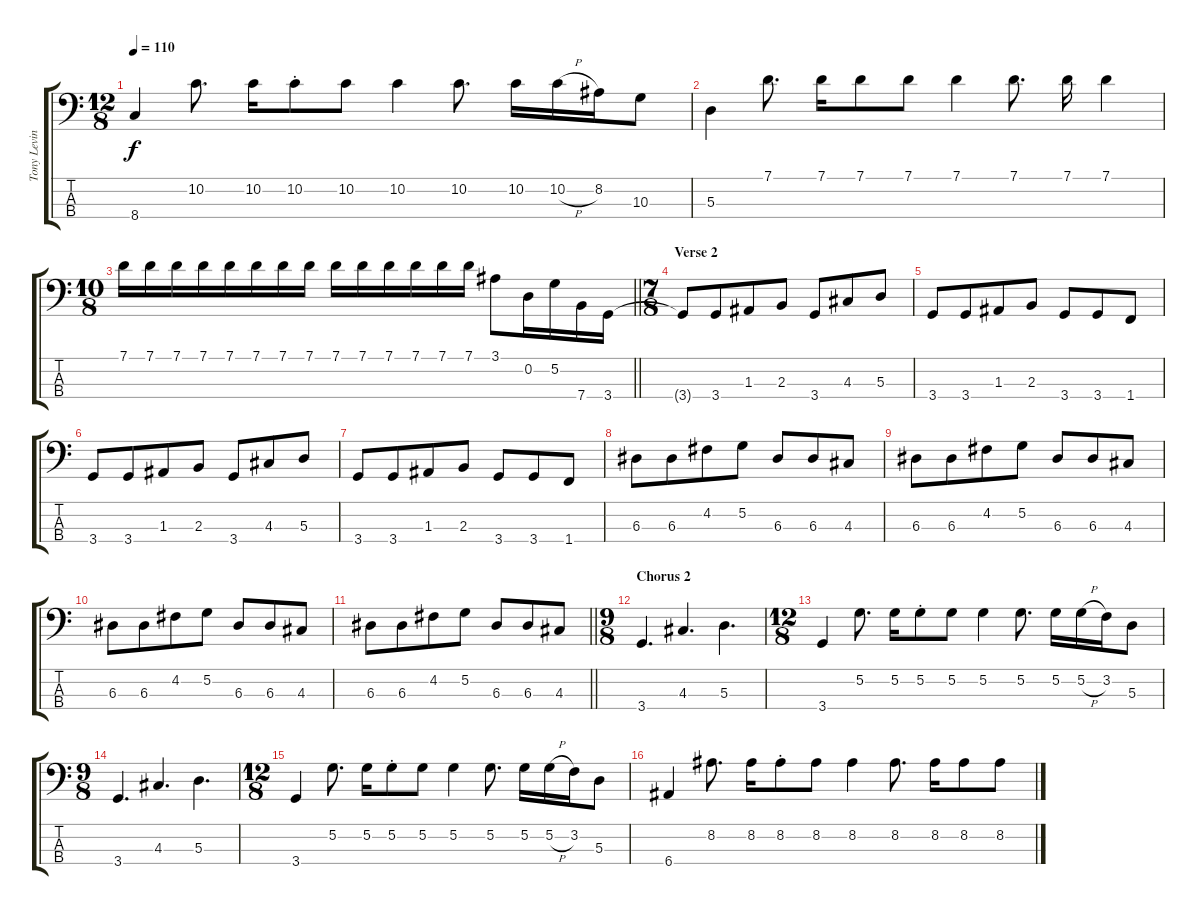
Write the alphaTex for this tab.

\track ("Tony Levin" "Tony Levin") {instrument electricbassfinger}
\staff {score tabs}
\tuning (G2 D2 A1 E1) {hide}
\ts (12 8)
\tempo 110
\clef f4
\ks c
8.4.4{dy f} 10.2.8{d} 10.2.16 10.2{st}.8 10.2.8 10.2.4 10.2.8{d} 10.2.16 10.2{h}.16 8.2.16 10.3.8 |
5.3.4 7.1.8{d} 7.1.16 7.1.8 7.1.8 7.1.4 7.1.8{d} 7.1.16 7.1.4 |
\ts (10 8)
\barLineRight lightlight
7.1.16 7.1.16 7.1.16 7.1.16 7.1.16 7.1.16 7.1.16 7.1.16 7.1.16 7.1.16 7.1.16 7.1.16 7.1.16 7.1.16 3.1.8 0.2.16 5.2.16 7.4.16 3.4.16 |
\ts (7 8)
\section ("" "Verse 2")
3.4{t}.8 3.4.8 1.3.8 2.3.8 3.4.8 4.3.8 5.3.8 |
3.4.8 3.4.8 1.3.8 2.3.8 3.4.8 3.4.8 1.4.8 |
3.4.8 3.4.8 1.3.8 2.3.8 3.4.8 4.3.8 5.3.8 |
3.4.8 3.4.8 1.3.8 2.3.8 3.4.8 3.4.8 1.4.8 |
6.3.8 6.3.8 4.2.8 5.2.8 6.3.8 6.3.8 4.3.8 |
6.3.8 6.3.8 4.2.8 5.2.8 6.3.8 6.3.8 4.3.8 |
6.3.8 6.3.8 4.2.8 5.2.8 6.3.8 6.3.8 4.3.8 |
\barLineRight lightlight
6.3.8 6.3.8 4.2.8 5.2.8 6.3.8 6.3.8 4.3.8 |
\ts (9 8)
\section ("" "Chorus 2")
3.4.4{d} 4.3.4{d} 5.3.4{d} |
\ts (12 8)
3.4.4 5.2.8{d} 5.2.16 5.2{st}.8 5.2.8 5.2.4 5.2.8{d} 5.2.16 5.2{h}.16 3.2.16 5.3.8 |
\ts (9 8)
3.4.4{d} 4.3.4{d} 5.3.4{d} |
\ts (12 8)
3.4.4 5.2.8{d} 5.2.16 5.2{st}.8 5.2.8 5.2.4 5.2.8{d} 5.2.16 5.2{h}.16 3.2.16 5.3.8 |
6.4.4 8.2.8{d} 8.2.16 8.2{st}.8 8.2.8 8.2.4 8.2.8{d} 8.2.16 8.2.8 8.2.8
